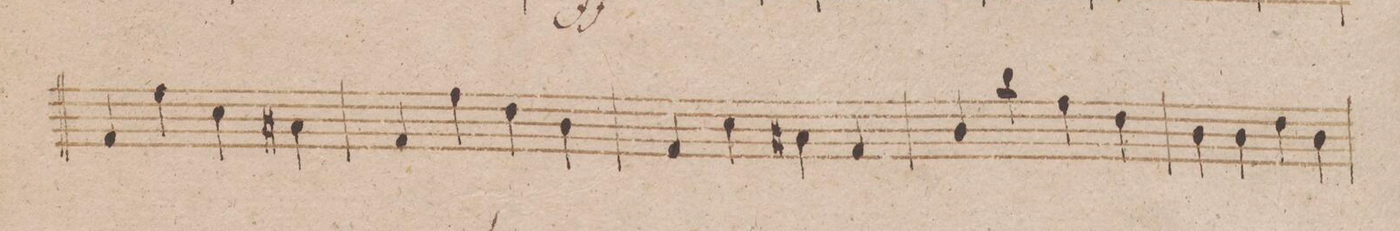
**kern	**dynam
*I"Violoncello et Baſso.	*
*clefF4	*
*k[b-]	*
*met(c|)	*
*M2/2	*
4AA/	.
4A\	.
4E\	.
4C#X\	.
=33	=33
4AA/	.
4A\	.
4F\	.
4D\	.
=34	=34
4AA/	.
4E\	.
4C#X\	.
4AA/	.
=35	=35
4D/	.
4d\	.
4A\	.
4F\	.
=36	=36
4D\	.
4D\	.
4F\	.
4D\	.
=37	=37
*-	*-
